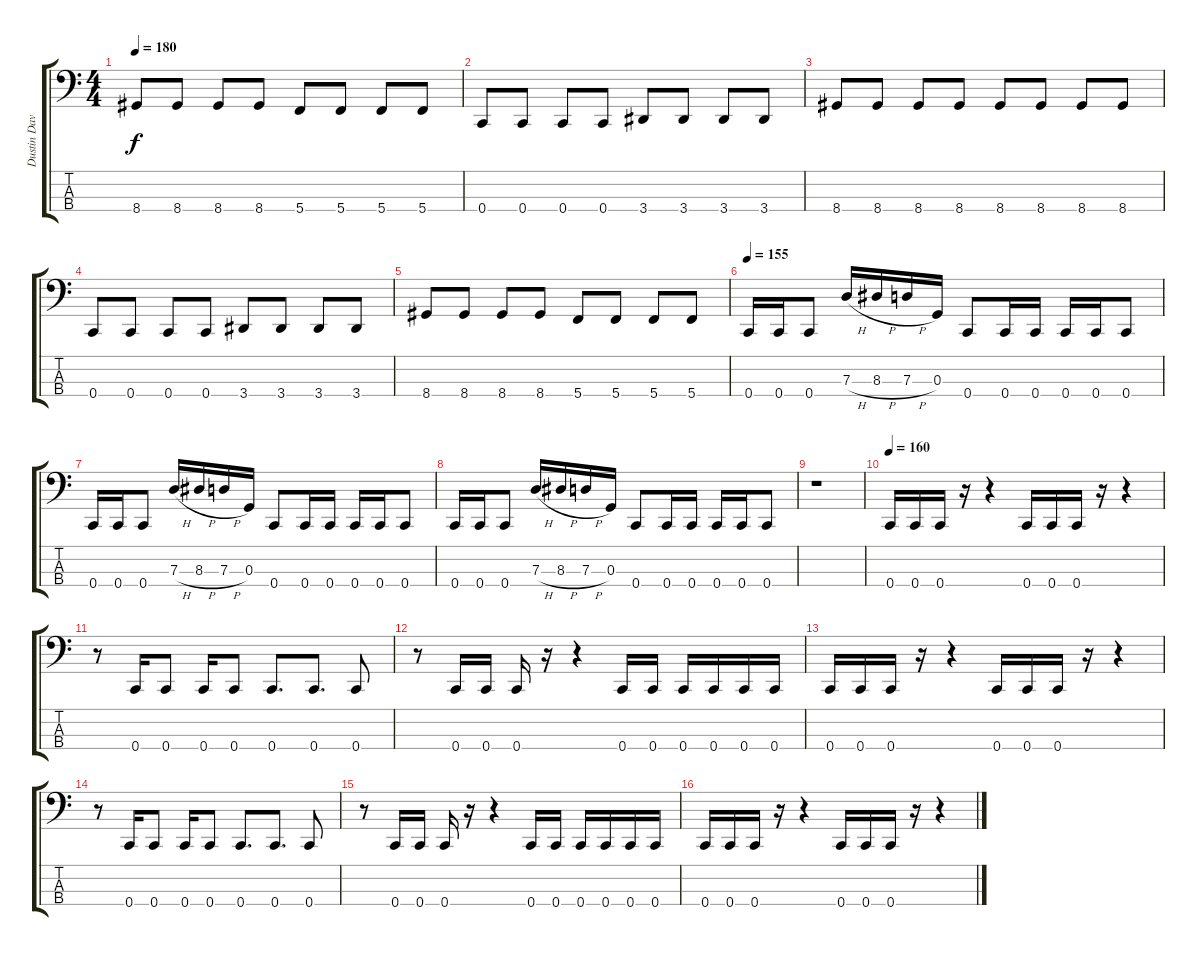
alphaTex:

\track ("Dustin Davidson (Bass)" "Dustin Dav") {instrument electricbasspick}
\staff {score tabs}
\tuning (F2 C2 G1 C1) {hide}
\ts (4 4)
\tempo 180
\clef f4
\ks c
8.4.8{dy f} 8.4.8 8.4.8 8.4.8 5.4.8 5.4.8 5.4.8 5.4.8 |
0.4.8 0.4.8 0.4.8 0.4.8 3.4.8 3.4.8 3.4.8 3.4.8 |
8.4.8 8.4.8 8.4.8 8.4.8 8.4.8 8.4.8 8.4.8 8.4.8 |
0.4.8 0.4.8 0.4.8 0.4.8 3.4.8 3.4.8 3.4.8 3.4.8 |
8.4.8 8.4.8 8.4.8 8.4.8 5.4.8 5.4.8 5.4.8 5.4.8 |
\tempo 155
0.4.16 0.4.16 0.4.8 7.3{h}.16 8.3{h}.16 7.3{h}.16 0.3.16 0.4.8 0.4.16 0.4.16 0.4.16 0.4.16 0.4.8 |
0.4.16 0.4.16 0.4.8 7.3{h}.16 8.3{h}.16 7.3{h}.16 0.3.16 0.4.8 0.4.16 0.4.16 0.4.16 0.4.16 0.4.8 |
0.4.16 0.4.16 0.4.8 7.3{h}.16 8.3{h}.16 7.3{h}.16 0.3.16 0.4.8 0.4.16 0.4.16 0.4.16 0.4.16 0.4.8 |
r.1 |
\tempo 160
0.4.16 0.4.16 0.4.16 r.16 r.4 0.4.16 0.4.16 0.4.16 r.16 r.4 |
r.8 0.4.16 0.4.8 0.4.16 0.4.8 0.4.8{d} 0.4.8{d} 0.4.8 |
r.8 0.4.16 0.4.16 0.4.16 r.16 r.4 0.4.16 0.4.16 0.4.16 0.4.16 0.4.16 0.4.16 |
0.4.16 0.4.16 0.4.16 r.16 r.4 0.4.16 0.4.16 0.4.16 r.16 r.4 |
r.8 0.4.16 0.4.8 0.4.16 0.4.8 0.4.8{d} 0.4.8{d} 0.4.8 |
r.8 0.4.16 0.4.16 0.4.16 r.16 r.4 0.4.16 0.4.16 0.4.16 0.4.16 0.4.16 0.4.16 |
0.4.16 0.4.16 0.4.16 r.16 r.4 0.4.16 0.4.16 0.4.16 r.16 r.4
